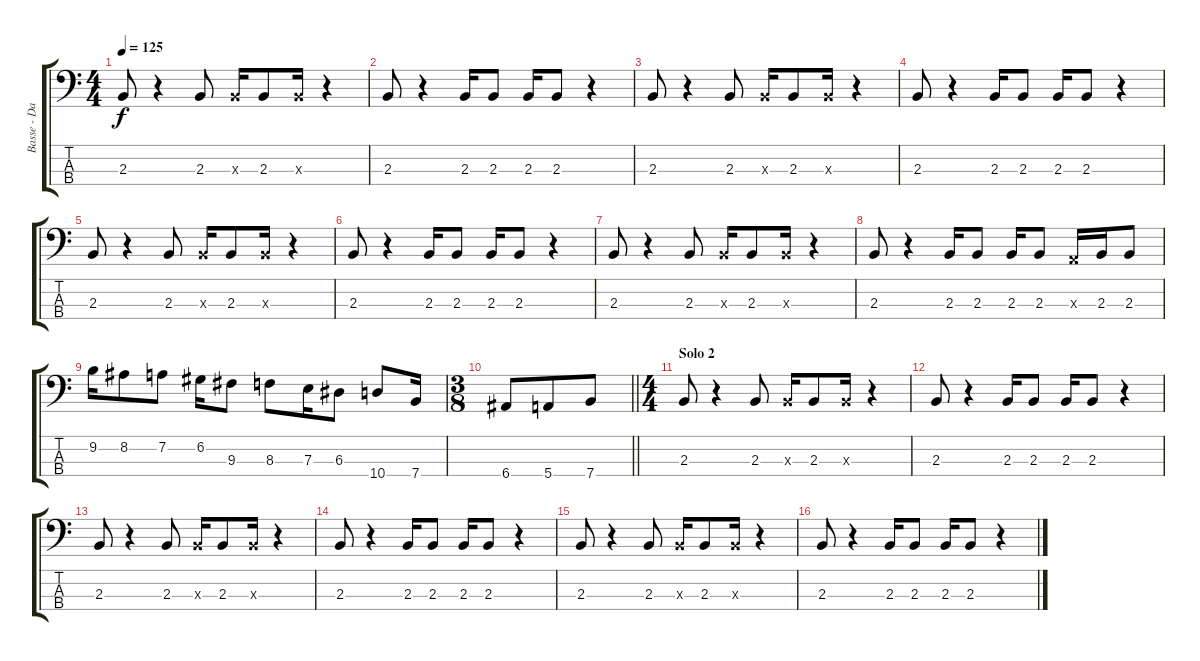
\track ("Basse - Dave LaRue" "Basse - Da") {instrument electricbasspick}
\staff {score tabs}
\tuning (G2 D2 A1 E1) {hide}
\ts (4 4)
\tempo 125
\clef f4
\ks c
2.3.8{dy f} r.4 2.3.8 2.3{x}.16 2.3.8 2.3{x}.16 r.4 |
2.3.8 r.4 2.3.16 2.3.8 2.3.16 2.3.8 r.4 |
2.3.8 r.4 2.3.8 2.3{x}.16 2.3.8 2.3{x}.16 r.4 |
2.3.8 r.4 2.3.16 2.3.8 2.3.16 2.3.8 r.4 |
2.3.8 r.4 2.3.8 2.3{x}.16 2.3.8 2.3{x}.16 r.4 |
2.3.8 r.4 2.3.16 2.3.8 2.3.16 2.3.8 r.4 |
2.3.8 r.4 2.3.8 2.3{x}.16 2.3.8 2.3{x}.16 r.4 |
2.3.8 r.4 2.3.16 2.3.8 2.3.16 2.3.8 0.3{x}.16 2.3.16 2.3.8 |
9.2.16 8.2.8 7.2.8 6.2.16 9.3.8 8.3.8 7.3.16 6.3.8 10.4.8 7.4.16 |
\ts (3 8)
\barLineRight lightlight
6.4.8 5.4.8 7.4.8 |
\ts (4 4)
\section ("" "Solo 2")
2.3.8 r.4 2.3.8 2.3{x}.16 2.3.8 2.3{x}.16 r.4 |
2.3.8 r.4 2.3.16 2.3.8 2.3.16 2.3.8 r.4 |
2.3.8 r.4 2.3.8 2.3{x}.16 2.3.8 2.3{x}.16 r.4 |
2.3.8 r.4 2.3.16 2.3.8 2.3.16 2.3.8 r.4 |
2.3.8 r.4 2.3.8 2.3{x}.16 2.3.8 2.3{x}.16 r.4 |
2.3.8 r.4 2.3.16 2.3.8 2.3.16 2.3.8 r.4
